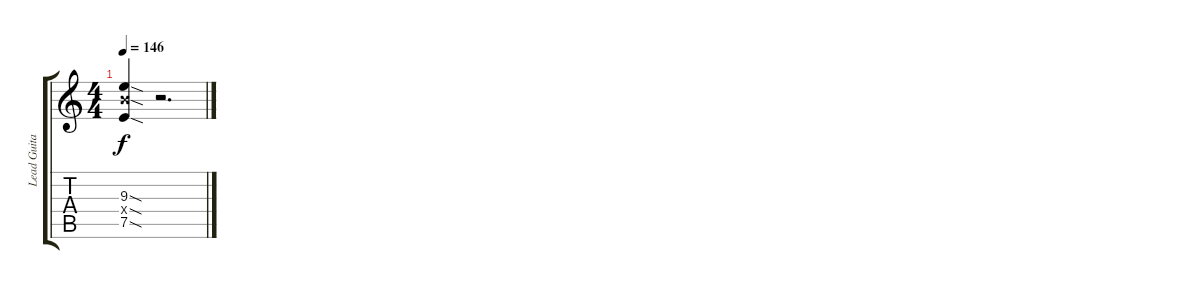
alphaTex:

\track ("Lead Guitar II" "Lead Guita") {instrument distortionguitar}
\staff {score tabs}
\tuning (E4 B3 G3 D3 A2 E2) {hide}
\ts (4 4)
\tempo 146
\clef g2
\ks c
(9.3{sod} 9.4{sod x} 7.5{sod}).4{dy f} r.2{d}
